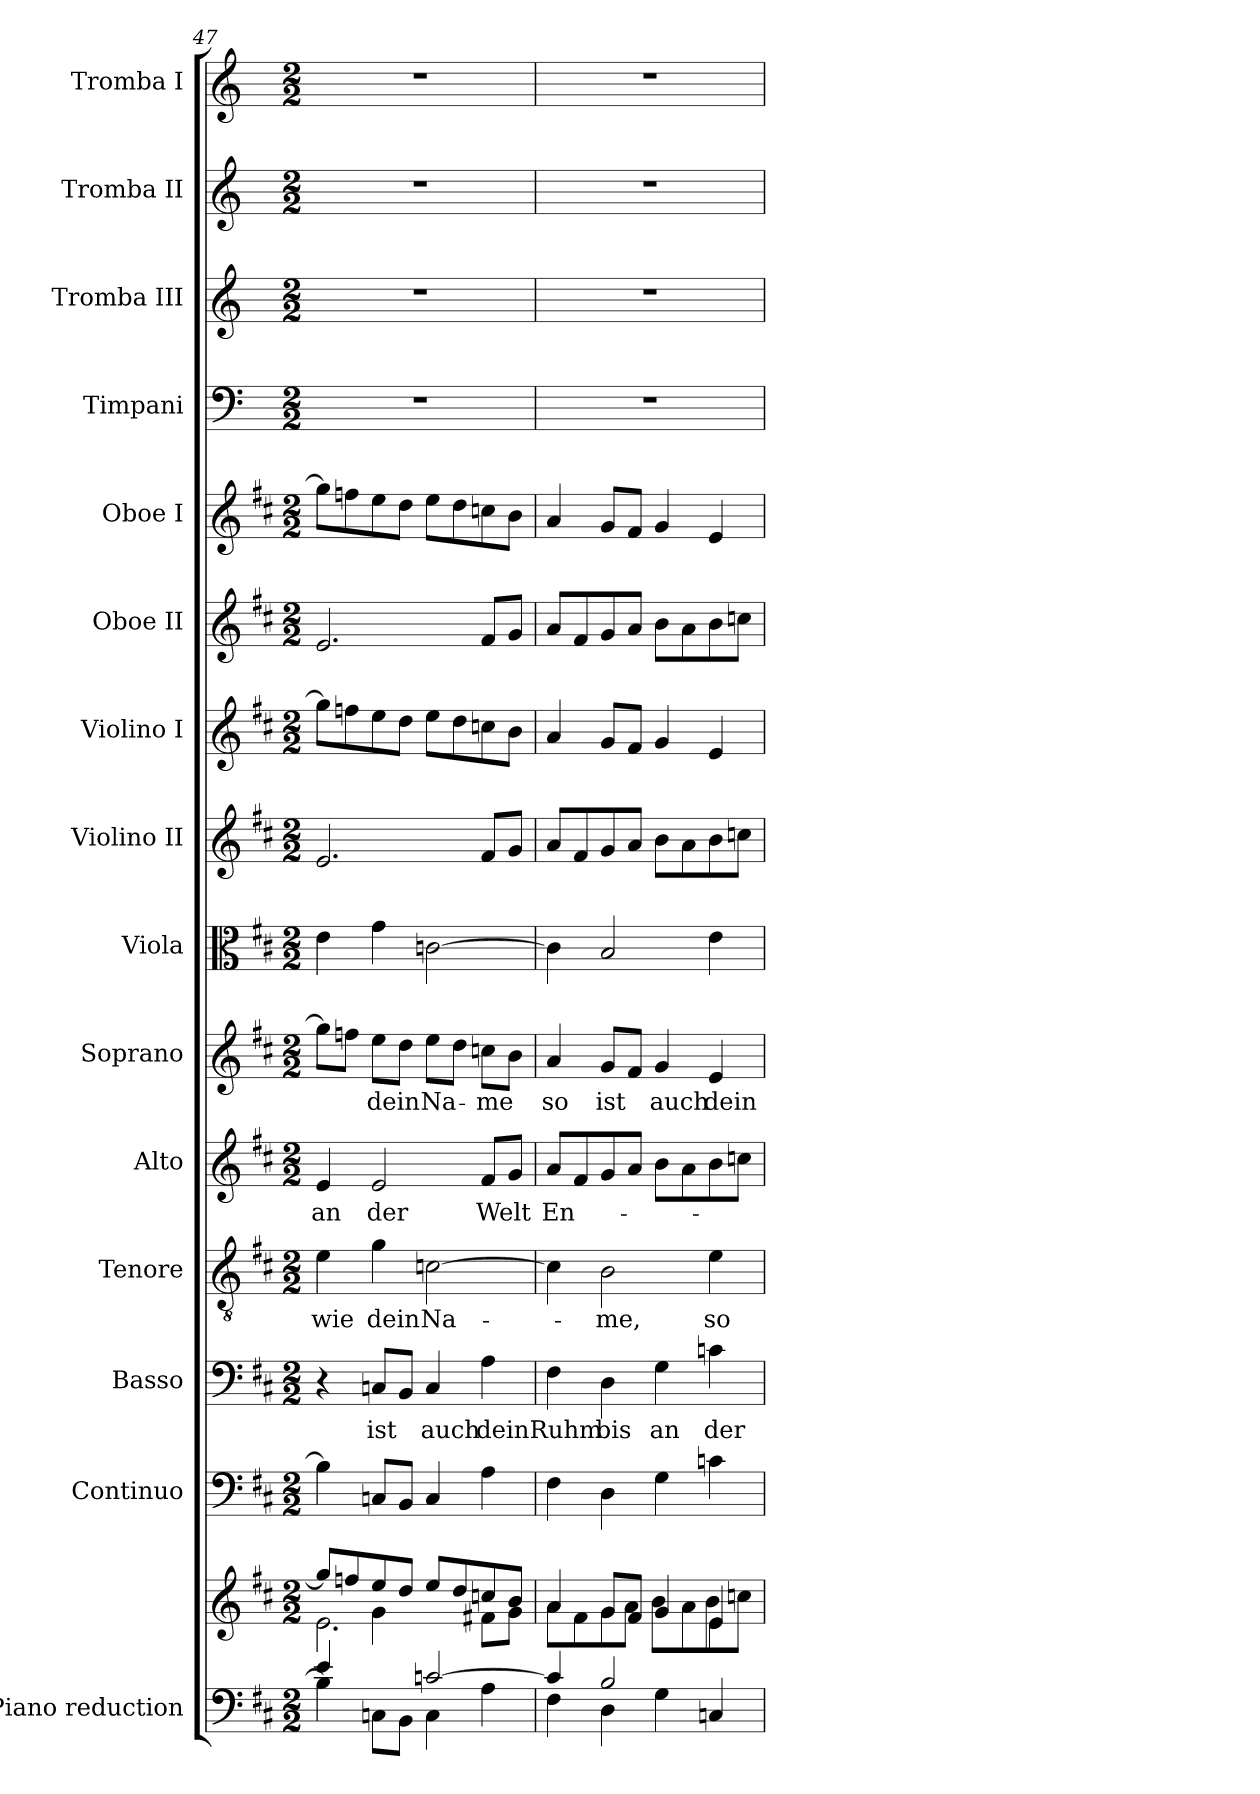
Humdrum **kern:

**kern	**kern	**kern	**kern	**text	**kern	**text	**kern	**text	**kern	**text	**kern	**kern	**kern	**kern	**kern	**kern	**kern	**kern	**kern
*part15	*part15	*part14	*part13	*part13	*part12	*part12	*part11	*part11	*part10	*part10	*part9	*part8	*part7	*part6	*part5	*part4	*part3	*part2	*part1
*staff16	*staff15	*staff14	*staff13	*staff13	*staff12	*staff12	*staff11	*staff11	*staff10	*staff10	*staff9	*staff8	*staff7	*staff6	*staff5	*staff4	*staff3	*staff2	*staff1
*I"Piano reduction	*	*I"Continuo	*I"Basso	*	*I"Tenore	*	*I"Alto	*	*I"Soprano	*	*I"Viola	*I"Violino II	*I"Violino I	*I"Oboe II	*I"Oboe I	*I"Timpani	*I"Tromba III	*I"Tromba II	*I"Tromba I
*I'Pno	*	*	*	*	*	*	*	*	*	*	*I'Vla	*I'Vln	*I'Vln	*I'Ob	*I'Ob	*I'Timp	*	*	*
*clefF4	*clefG2	*clefF4	*clefF4	*	*clefGv2	*	*clefG2	*	*clefG2	*	*clefC3	*clefG2	*clefG2	*clefG2	*clefG2	*clefF4	*clefG2	*clefG2	*clefG2
*	*	*	*	*	*	*	*	*	*	*	*	*	*	*	*	*	*ITrd-1c-2	*ITrd-1c-2	*ITrd-1c-2
*k[f#c#]	*k[f#c#]	*k[f#c#]	*k[f#c#]	*	*k[f#c#]	*	*k[f#c#]	*	*k[f#c#]	*	*k[f#c#]	*k[f#c#]	*k[f#c#]	*k[f#c#]	*k[f#c#]	*k[]	*k[f#c#]	*k[f#c#]	*k[f#c#]
*M2/2	*M2/2	*M2/2	*M2/2	*	*M2/2	*	*M2/2	*	*M2/2	*	*M2/2	*M2/2	*M2/2	*M2/2	*M2/2	*M2/2	*M2/2	*M2/2	*M2/2
=47	=47	=47	=47	=47	=47	=47	=47	=47	=47	=47	=47	=47	=47	=47	=47	=47	=47	=47	=47
*^	*^	*	*	*	*	*	*	*	*	*	*	*	*	*	*	*	*	*	*
*	*	*	*^	*	*	*	*	*	*	*	*	*	*	*	*	*	*	*	*	*	*
!	!	!	!	!	!	!	!	!	!LO:LY:b	!	!LO:LY:b	!	!	!	!	!	!	!	!	!	!	!
4e/	4B\]	8gg/L]	2.e\	4ryy	4B\]	4r	.	4e\	wie	4e/	an	8gg\L]	.	4e\	2.e/	8gg\L]	2.e/	8gg\L]	1r	1r	1r	1r
.	.	8ffn/	.	.	.	.	.	.	.	.	.	8ffn\J	.	.	.	8ffn\	.	8ffn\	.	.	.	.
!	!	!	!	!	!	!	!LO:LY:b	!	!LO:LY:b	!	!LO:LY:b	!	!LO:LY:b	!	!	!	!	!	!	!	!	!
4ryy	8Cn\L	8ee/	.	4g\	8Cn/L	8Cn/L	ist	4g\	dein	2e/	der	8ee\L	dein	4g\	.	8ee\	.	8ee\	.	.	.	.
.	8BB\J	8dd/J	.	.	8BB/J	8BB/J	.	.	.	.	.	8dd\J	.	.	.	8dd\J	.	8dd\J	.	.	.	.
!	!	!	!	!	!	!	!LO:LY:b	!	!LO:LY:b	!	!	!	!LO:LY:b	!	!	!	!	!	!	!	!	!
[2cn/	4C\	8ee/L	.	2ryy	4C/	4C/	auch	[2cn\	Na-	.	.	8ee\L	Na-	[2cn\	.	8ee\L	.	8ee\L	.	.	.	.
.	.	8dd/	.	.	.	.	.	.	.	.	.	8dd\J	.	.	.	8dd\	.	8dd\	.	.	.	.
!	!	!	!	!	!	!	!LO:LY:b	!	!	!	!LO:LY:b	!	!LO:LY:b	!	!	!	!	!	!	!	!	!
.	4A\	8ccn/	8f#X\L	.	4A\	4A\	dein	.	.	8f#/L	Welt	8ccn\L	-me	.	8f#/L	8ccn\	8f#/L	8ccn\	.	.	.	.
.	.	8b/J	8g\J	.	.	.	.	.	.	8g/J	.	8b\J	.	.	8g/J	8b\J	8g/J	8b\J	.	.	.	.
=48	=48	=48	=48	=48	=48	=48	=48	=48	=48	=48	=48	=48	=48	=48	=48	=48	=48	=48	=48	=48	=48	=48
!	!	!	!	!	!	!	!LO:LY:b	!	!	!	!LO:LY:b	!	!LO:LY:b	!	!	!	!	!	!	!	!	!
4c/]	4F#\	4a/	8a\L	2.ryy	4F#\	4F#\	Ruhm	4c\]	.	8a/L	En-	4a/	so	4c\]	8a/L	4a/	8a/L	4a/	1r	1r	1r	1r
.	.	.	8f#\	.	.	.	.	.	.	8f#/	.	.	.	.	8f#/	.	8f#/	.	.	.	.	.
!	!	!	!	!	!	!	!LO:LY:b	!	!LO:LY:b	!	!	!	!LO:LY:b	!	!	!	!	!	!	!	!	!
2B/	4D\	8g/L	8g\	.	4D\	4D\	bis	2B\	-me,	8g/	.	8g/L	ist	2B/	8g/	8g/L	8g/	8g/L	.	.	.	.
.	.	8f#/J	8a\J	.	.	.	.	.	.	8a/J	.	8f#/J	.	.	8a/J	8f#/J	8a/J	8f#/J	.	.	.	.
!	!	!	!	!	!	!	!LO:LY:b	!	!	!	!	!	!LO:LY:b	!	!	!	!	!	!	!	!	!
.	4G\	4g/	8b\L	.	4G\	4G\	an	.	.	8b\L	.	4g/	auch	.	8b\L	4g/	8b\L	4g/	.	.	.	.
.	.	.	8a\	.	.	.	.	.	.	8a\	.	.	.	.	8a\	.	8a\	.	.	.	.	.
!	!	!	!	!	!	!	!LO:LY:b	!	!LO:LY:b	!	!	!	!LO:LY:b	!	!	!	!	!	!	!	!	!
4ryy	4Cn/	4e/	8b\	4e\	4cn\	4cn\	der	4e\	so	8b\	.	4e/	dein	4e\	8b\	4e/	8b\	4e/	.	.	.	.
.	.	.	8ccn\J	.	.	.	.	.	.	8ccn\J	.	.	.	.	8ccn\J	.	8ccn\J	.	.	.	.	.
*v	*v	*	*	*	*	*	*	*	*	*	*	*	*	*	*	*	*	*	*	*	*	*
*	*v	*v	*v	*	*	*	*	*	*	*	*	*	*	*	*	*	*	*	*	*	*
=	=	=	=	=	=	=	=	=	=	=	=	=	=	=	=	=	=	=	=
*-	*-	*-	*-	*-	*-	*-	*-	*-	*-	*-	*-	*-	*-	*-	*-	*-	*-	*-	*-
